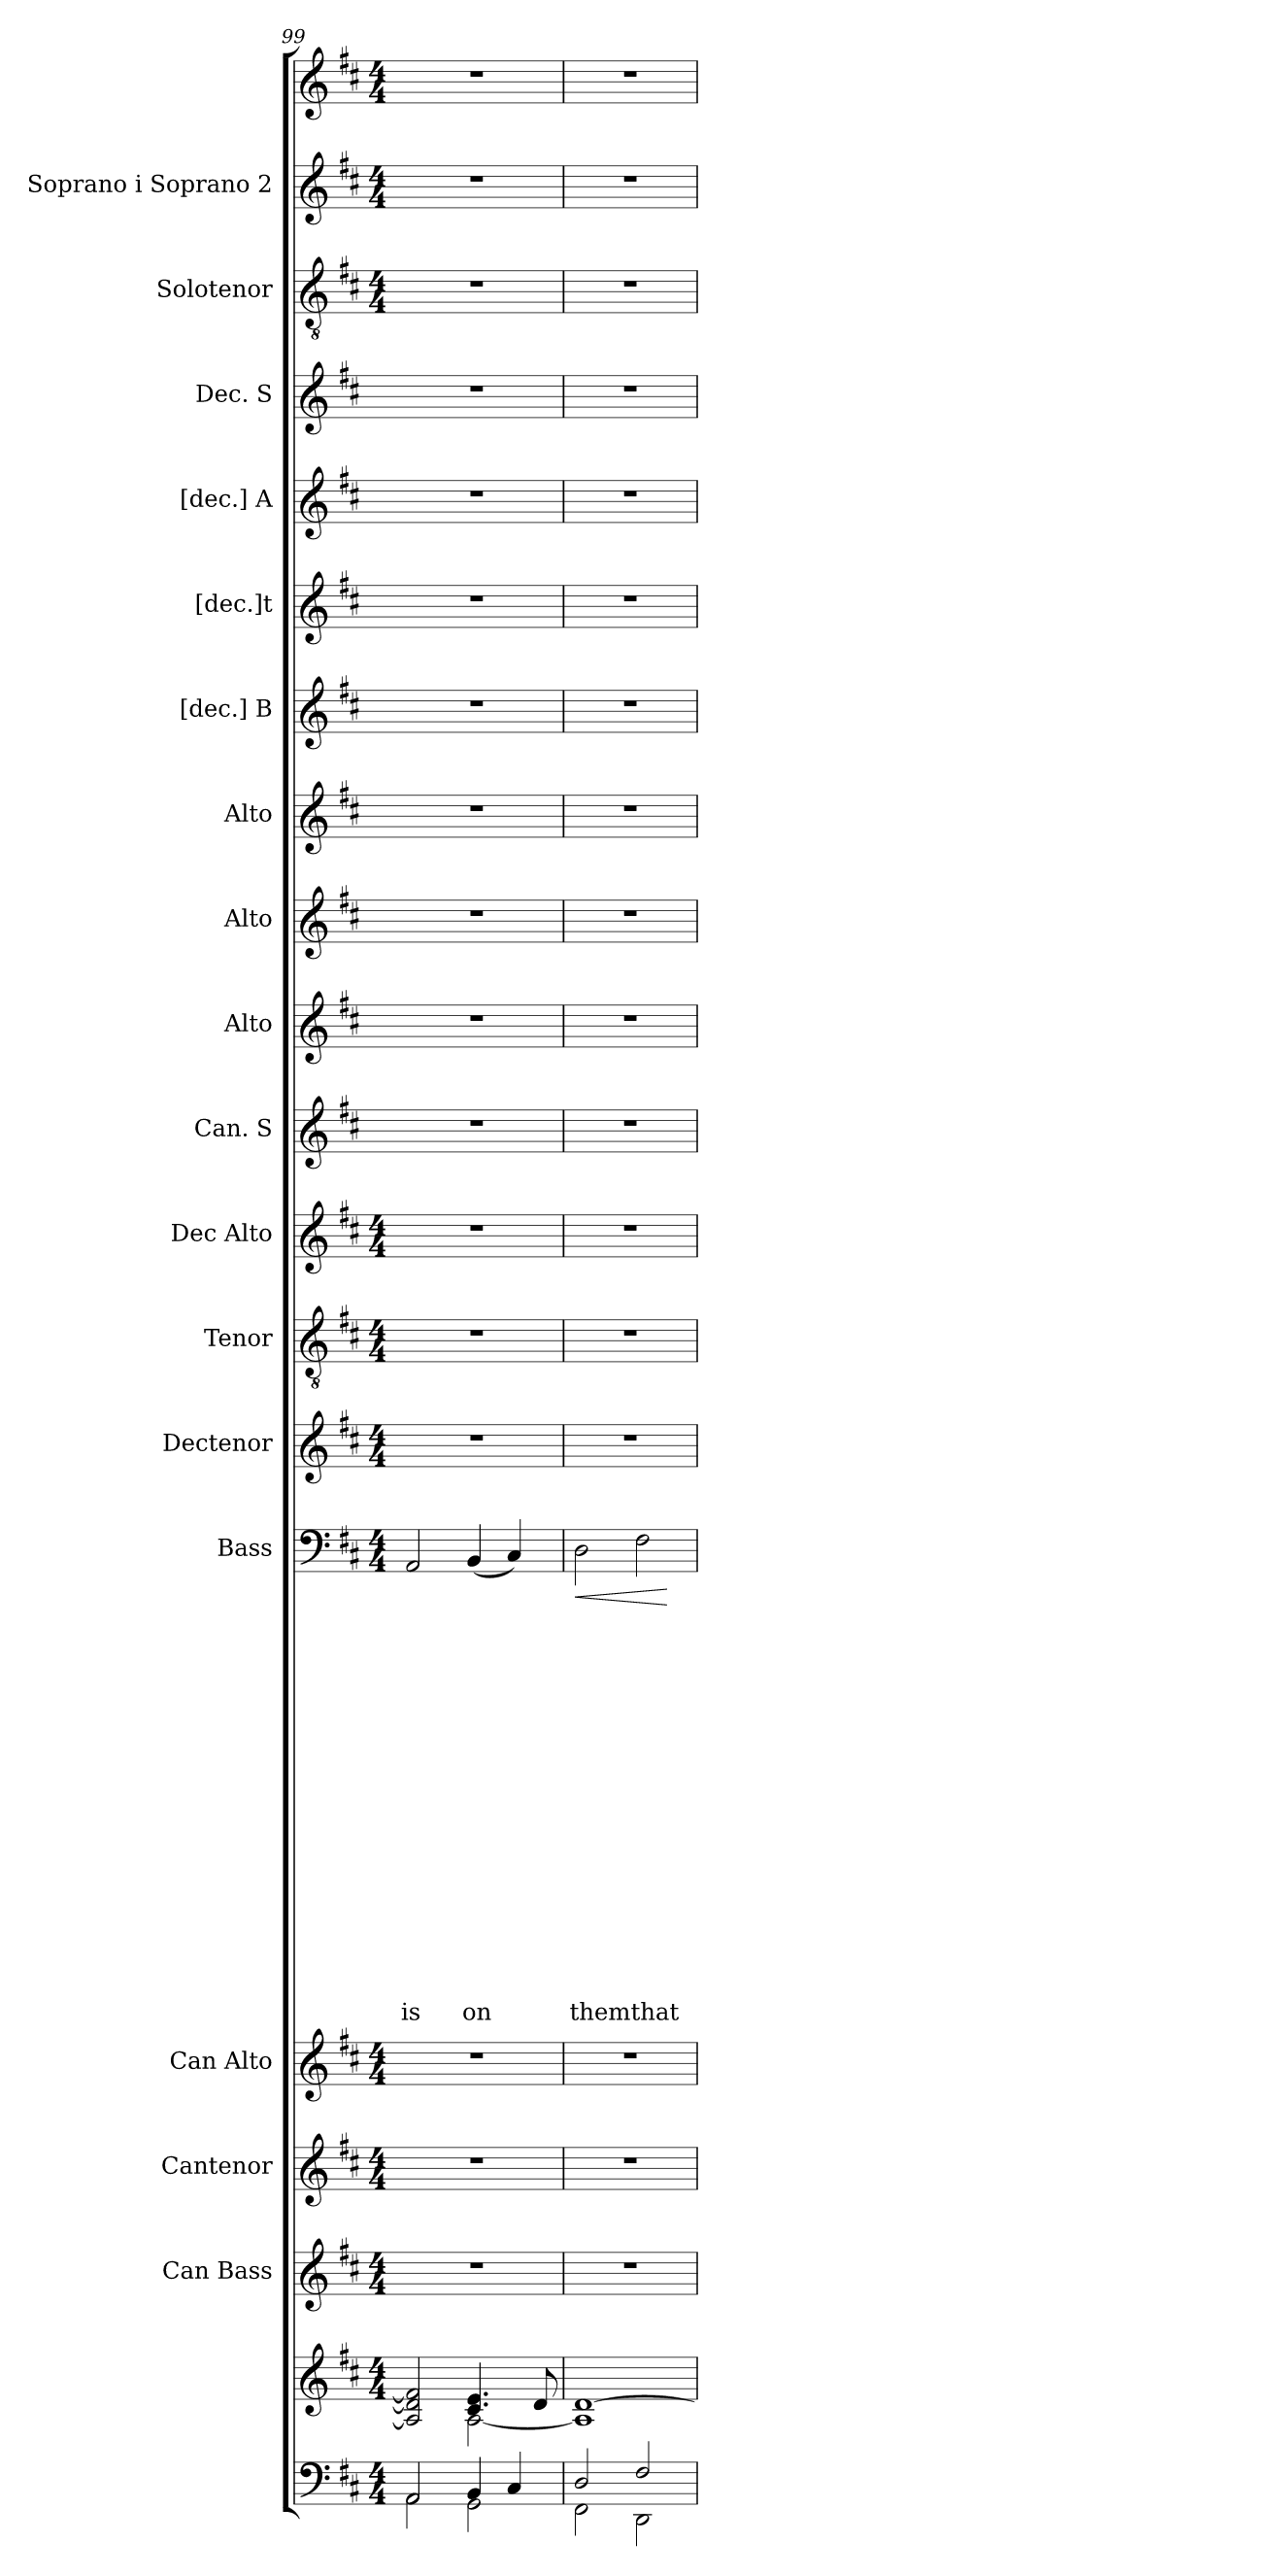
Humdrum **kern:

**kern	**kern	**kern	**kern	**kern	**kern	**text	**text	**text	**text	**text	**text	**text	**text	**text	**text	**text	**text	**text	**text	**text	**text	**text	**text	**dynam	**kern	**kern	**kern	**kern	**kern	**kern	**kern	**kern	**kern	**kern	**kern	**kern	**kern	**kern
*part19	*part18	*part17	*part16	*part15	*part14	*part14	*part14	*part14	*part14	*part14	*part14	*part14	*part14	*part14	*part14	*part14	*part14	*part14	*part14	*part14	*part14	*part14	*part14	*part14	*part13	*part12	*part11	*part10	*part9	*part8	*part7	*part6	*part5	*part4	*part3	*part2	*part1	*part1
*staff20	*staff19	*staff18	*staff17	*staff16	*staff15	*staff15	*staff15	*staff15	*staff15	*staff15	*staff15	*staff15	*staff15	*staff15	*staff15	*staff15	*staff15	*staff15	*staff15	*staff15	*staff15	*staff15	*staff15	*staff15	*staff14	*staff13	*staff12	*staff11	*staff10	*staff9	*staff8	*staff7	*staff6	*staff5	*staff4	*staff3	*staff2	*staff1
*	*	*I"Can Bass	*I"Cantenor	*I"Can Alto	*I"Bass	*	*	*	*	*	*	*	*	*	*	*	*	*	*	*	*	*	*	*	*I"Dectenor	*I"Tenor	*I"Dec Alto	*I"Can. S	*I"Alto	*I"Alto	*I"Alto	*I"[dec.] B	*I"[dec.]t	*I"[dec.] A	*I"Dec. S	*I"Solotenor	*I"Soprano i Soprano 2	*
*	*	*	*	*I'Can Alto	*I'Bass	*	*	*	*	*	*	*	*	*	*	*	*	*	*	*	*	*	*	*	*I'Dectenor	*	*I'Dec Alto	*	*	*	*	*	*	*	*	*	*I'Si	*
*clefF4	*clefG2	*clefG2	*clefG2	*clefG2	*clefF4	*	*	*	*	*	*	*	*	*	*	*	*	*	*	*	*	*	*	*	*clefG2	*clefGv2	*clefG2	*clefG2	*clefG2	*clefG2	*clefG2	*clefG2	*clefG2	*clefG2	*clefG2	*clefGv2	*clefG2	*clefG2
*k[f#c#]	*k[f#c#]	*k[f#c#]	*k[f#c#]	*k[f#c#]	*k[f#c#]	*	*	*	*	*	*	*	*	*	*	*	*	*	*	*	*	*	*	*	*k[f#c#]	*k[f#c#]	*k[f#c#]	*k[f#c#]	*k[f#c#]	*k[f#c#]	*k[f#c#]	*k[f#c#]	*k[f#c#]	*k[f#c#]	*k[f#c#]	*k[f#c#]	*k[f#c#]	*k[f#c#]
*D:	*D:	*D:	*D:	*D:	*D:	*	*	*	*	*	*	*	*	*	*	*	*	*	*	*	*	*	*	*	*D:	*D:	*D:	*D:	*D:	*D:	*D:	*D:	*D:	*D:	*D:	*D:	*D:	*D:
*M4/4	*M4/4	*M4/4	*M4/4	*M4/4	*M4/4	*	*	*	*	*	*	*	*	*	*	*	*	*	*	*	*	*	*	*	*M4/4	*M4/4	*M4/4	*	*	*	*	*	*	*	*	*M4/4	*M4/4	*M4/4
=99	=99	=99	=99	=99	=99	=99	=99	=99	=99	=99	=99	=99	=99	=99	=99	=99	=99	=99	=99	=99	=99	=99	=99	=99	=99	=99	=99	=99	=99	=99	=99	=99	=99	=99	=99	=99	=99	=99
*^	*^	*	*	*	*	*	*	*	*	*	*	*	*	*	*	*	*	*	*	*	*	*	*	*	*	*	*	*	*	*	*	*	*	*	*	*	*	*
!	!	!	!	!	!	!	!	!	!	!	!	!	!	!	!	!	!	!	!	!	!	!	!	!	!LO:LY:b	!	!	!	!	!	!	!	!	!	!	!	!	!	!	!
2AA/	2AA\	2A/] 2d/] 2f#/]	2ryy	1r	1r	1r	2AA/	.	.	.	.	.	.	.	.	.	.	.	.	.	.	.	.	.	is	.	1r	1r	1r	1r	1r	1r	1r	1r	1r	1r	1r	1r	1r	1r
!	!	!	!	!	!	!	!	!	!	!	!	!	!	!	!	!	!	!	!	!	!	!	!	!	!LO:LY:b	!	!	!	!	!	!	!	!	!	!	!	!	!	!	!
4BB/	2GG\	4.c#/ 4.e/	[<2A\	.	.	.	(<4BB/	.	.	.	.	.	.	.	.	.	.	.	.	.	.	.	.	.	on	.	.	.	.	.	.	.	.	.	.	.	.	.	.	.
4C#/	.	.	.	.	.	.	4C#/)	.	.	.	.	.	.	.	.	.	.	.	.	.	.	.	.	.	.	.	.	.	.	.	.	.	.	.	.	.	.	.	.	.
.	.	8d/	.	.	.	.	.	.	.	.	.	.	.	.	.	.	.	.	.	.	.	.	.	.	.	.	.	.	.	.	.	.	.	.	.	.	.	.	.	.
*	*	*v	*v	*	*	*	*	*	*	*	*	*	*	*	*	*	*	*	*	*	*	*	*	*	*	*	*	*	*	*	*	*	*	*	*	*	*	*	*	*
=100	=100	=100	=100	=100	=100	=100	=100	=100	=100	=100	=100	=100	=100	=100	=100	=100	=100	=100	=100	=100	=100	=100	=100	=100	=100	=100	=100	=100	=100	=100	=100	=100	=100	=100	=100	=100	=100	=100	=100
!	!	!	!	!	!	!	!	!	!	!	!	!	!	!	!	!	!	!	!	!	!	!	!	!LO:LY:b	!LO:HP:b	!	!	!	!	!	!	!	!	!	!	!	!	!	!
2D/	2FF#\	1A] [>1d	1r	1r	1r	2D\	.	.	.	.	.	.	.	.	.	.	.	.	.	.	.	.	.	them	<	1r	1r	1r	1r	1r	1r	1r	1r	1r	1r	1r	1r	1r	1r
!	!	!	!	!	!	!	!	!	!	!	!	!	!	!	!	!	!	!	!	!	!	!	!	!LO:LY:b	!	!	!	!	!	!	!	!	!	!	!	!	!	!	!
2F#/	2DD\	.	.	.	.	2F#\	.	.	.	.	.	.	.	.	.	.	.	.	.	.	.	.	.	that	.	.	.	.	.	.	.	.	.	.	.	.	.	.	.
*v	*v	*	*	*	*	*	*	*	*	*	*	*	*	*	*	*	*	*	*	*	*	*	*	*	*	*	*	*	*	*	*	*	*	*	*	*	*	*	*
.	.	.	.	.	.	.	.	.	.	.	.	.	.	.	.	.	.	.	.	.	.	.	.	[	.	.	.	.	.	.	.	.	.	.	.	.	.	.
=	=	=	=	=	=	=	=	=	=	=	=	=	=	=	=	=	=	=	=	=	=	=	=	=	=	=	=	=	=	=	=	=	=	=	=	=	=	=
*-	*-	*-	*-	*-	*-	*-	*-	*-	*-	*-	*-	*-	*-	*-	*-	*-	*-	*-	*-	*-	*-	*-	*-	*-	*-	*-	*-	*-	*-	*-	*-	*-	*-	*-	*-	*-	*-	*-
